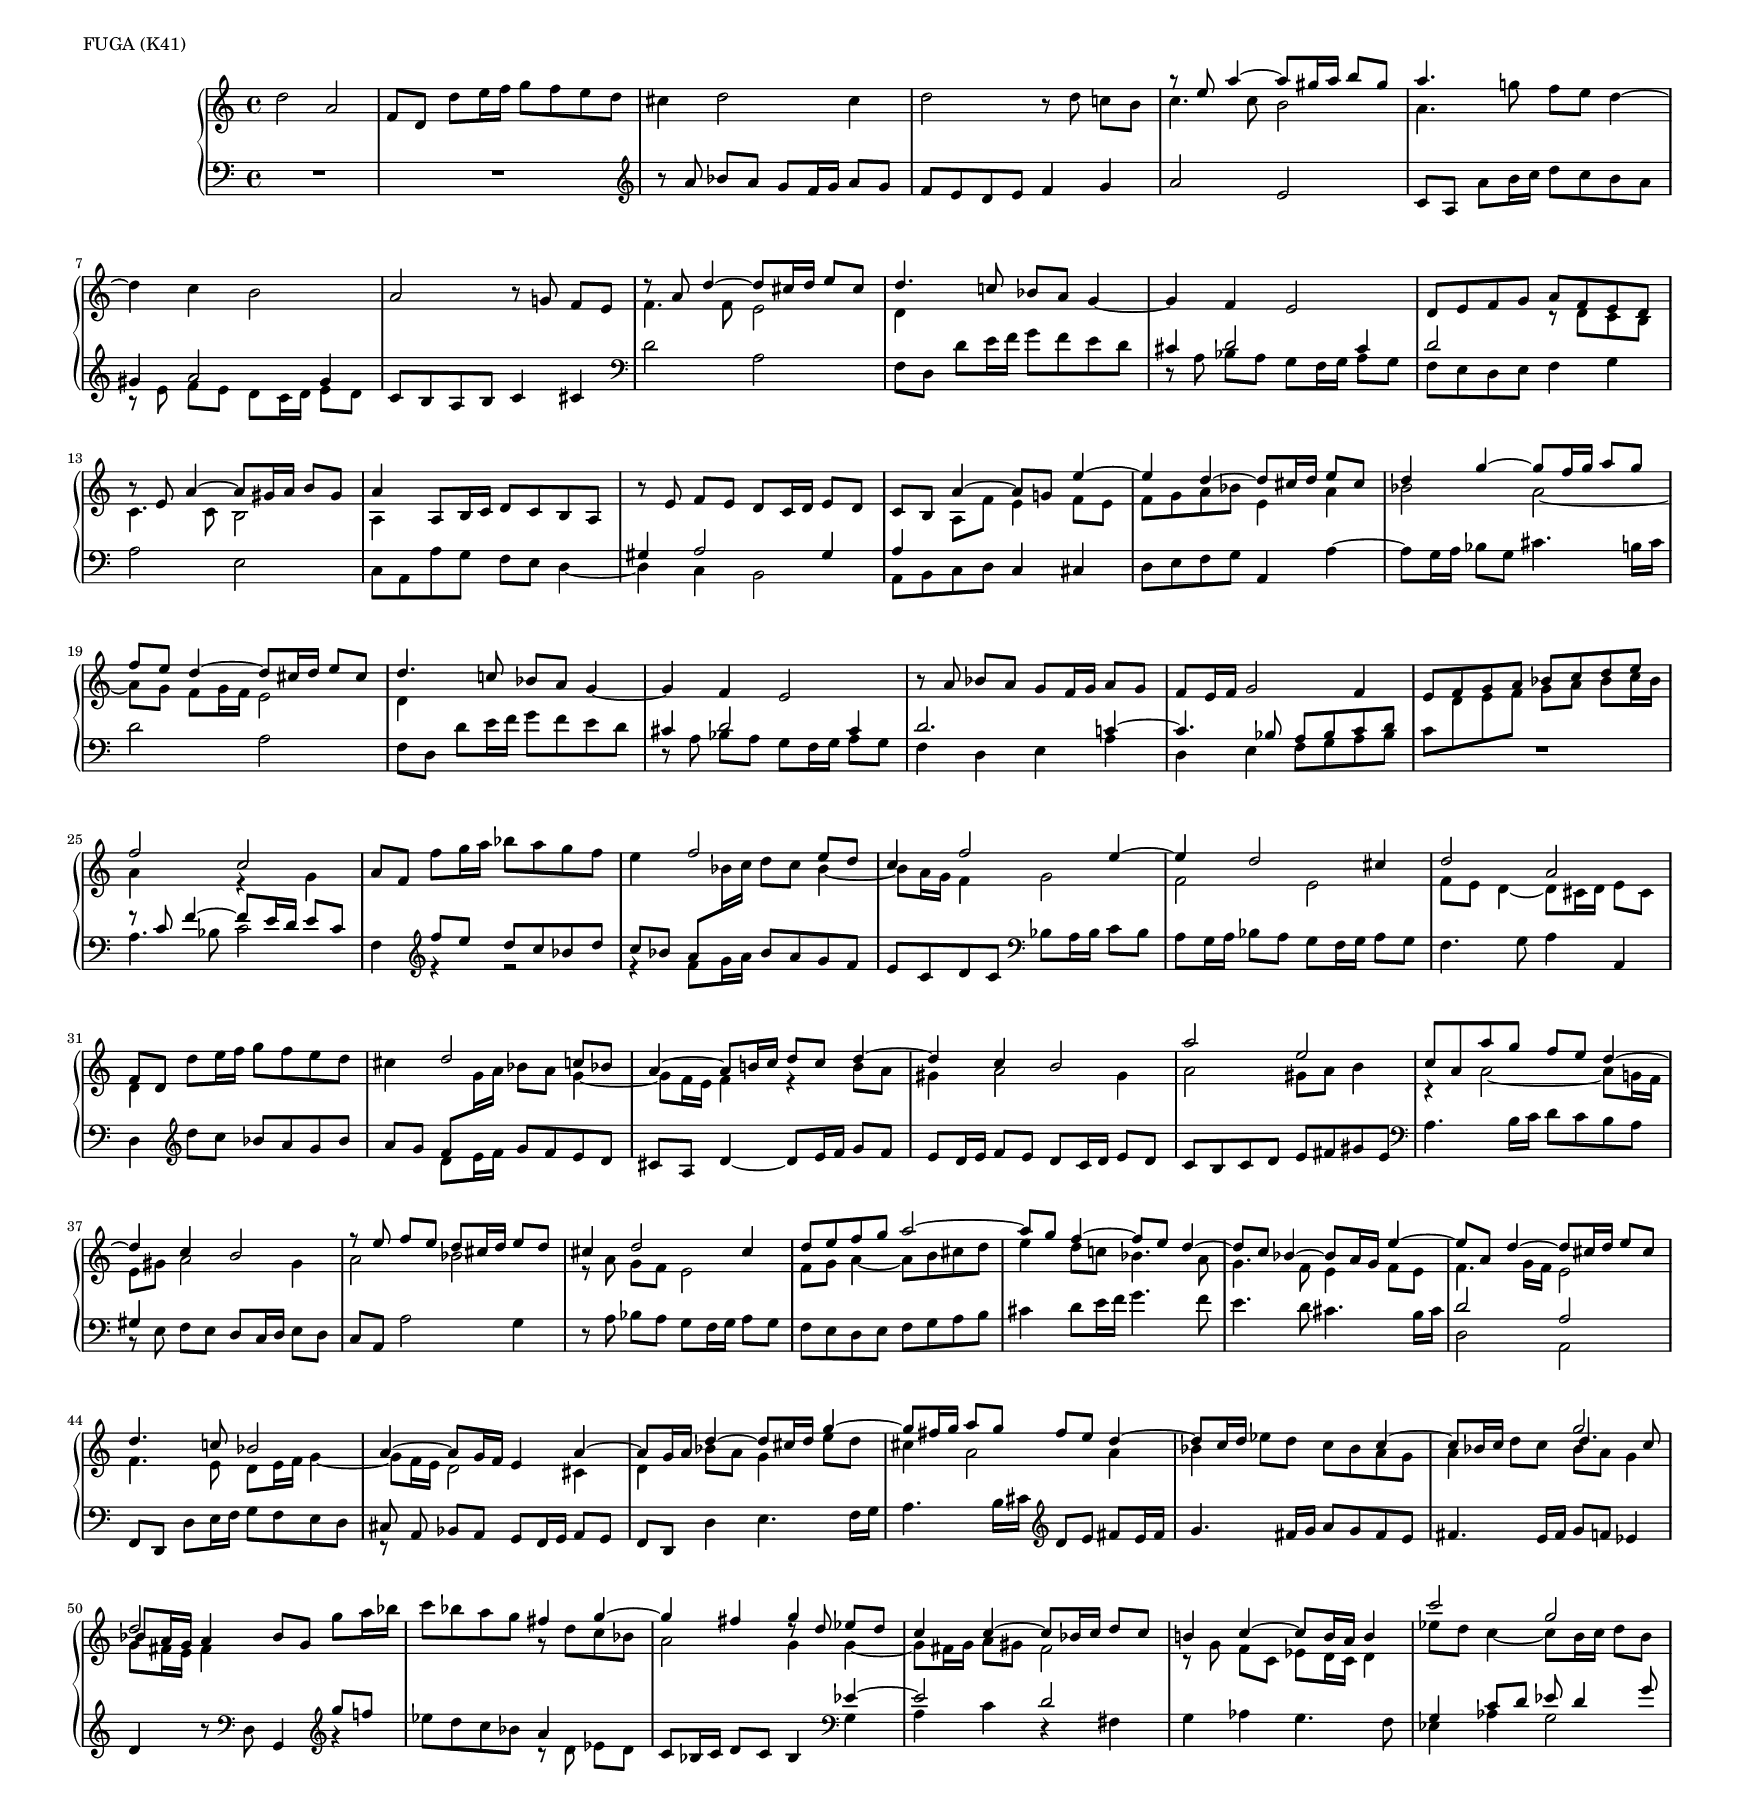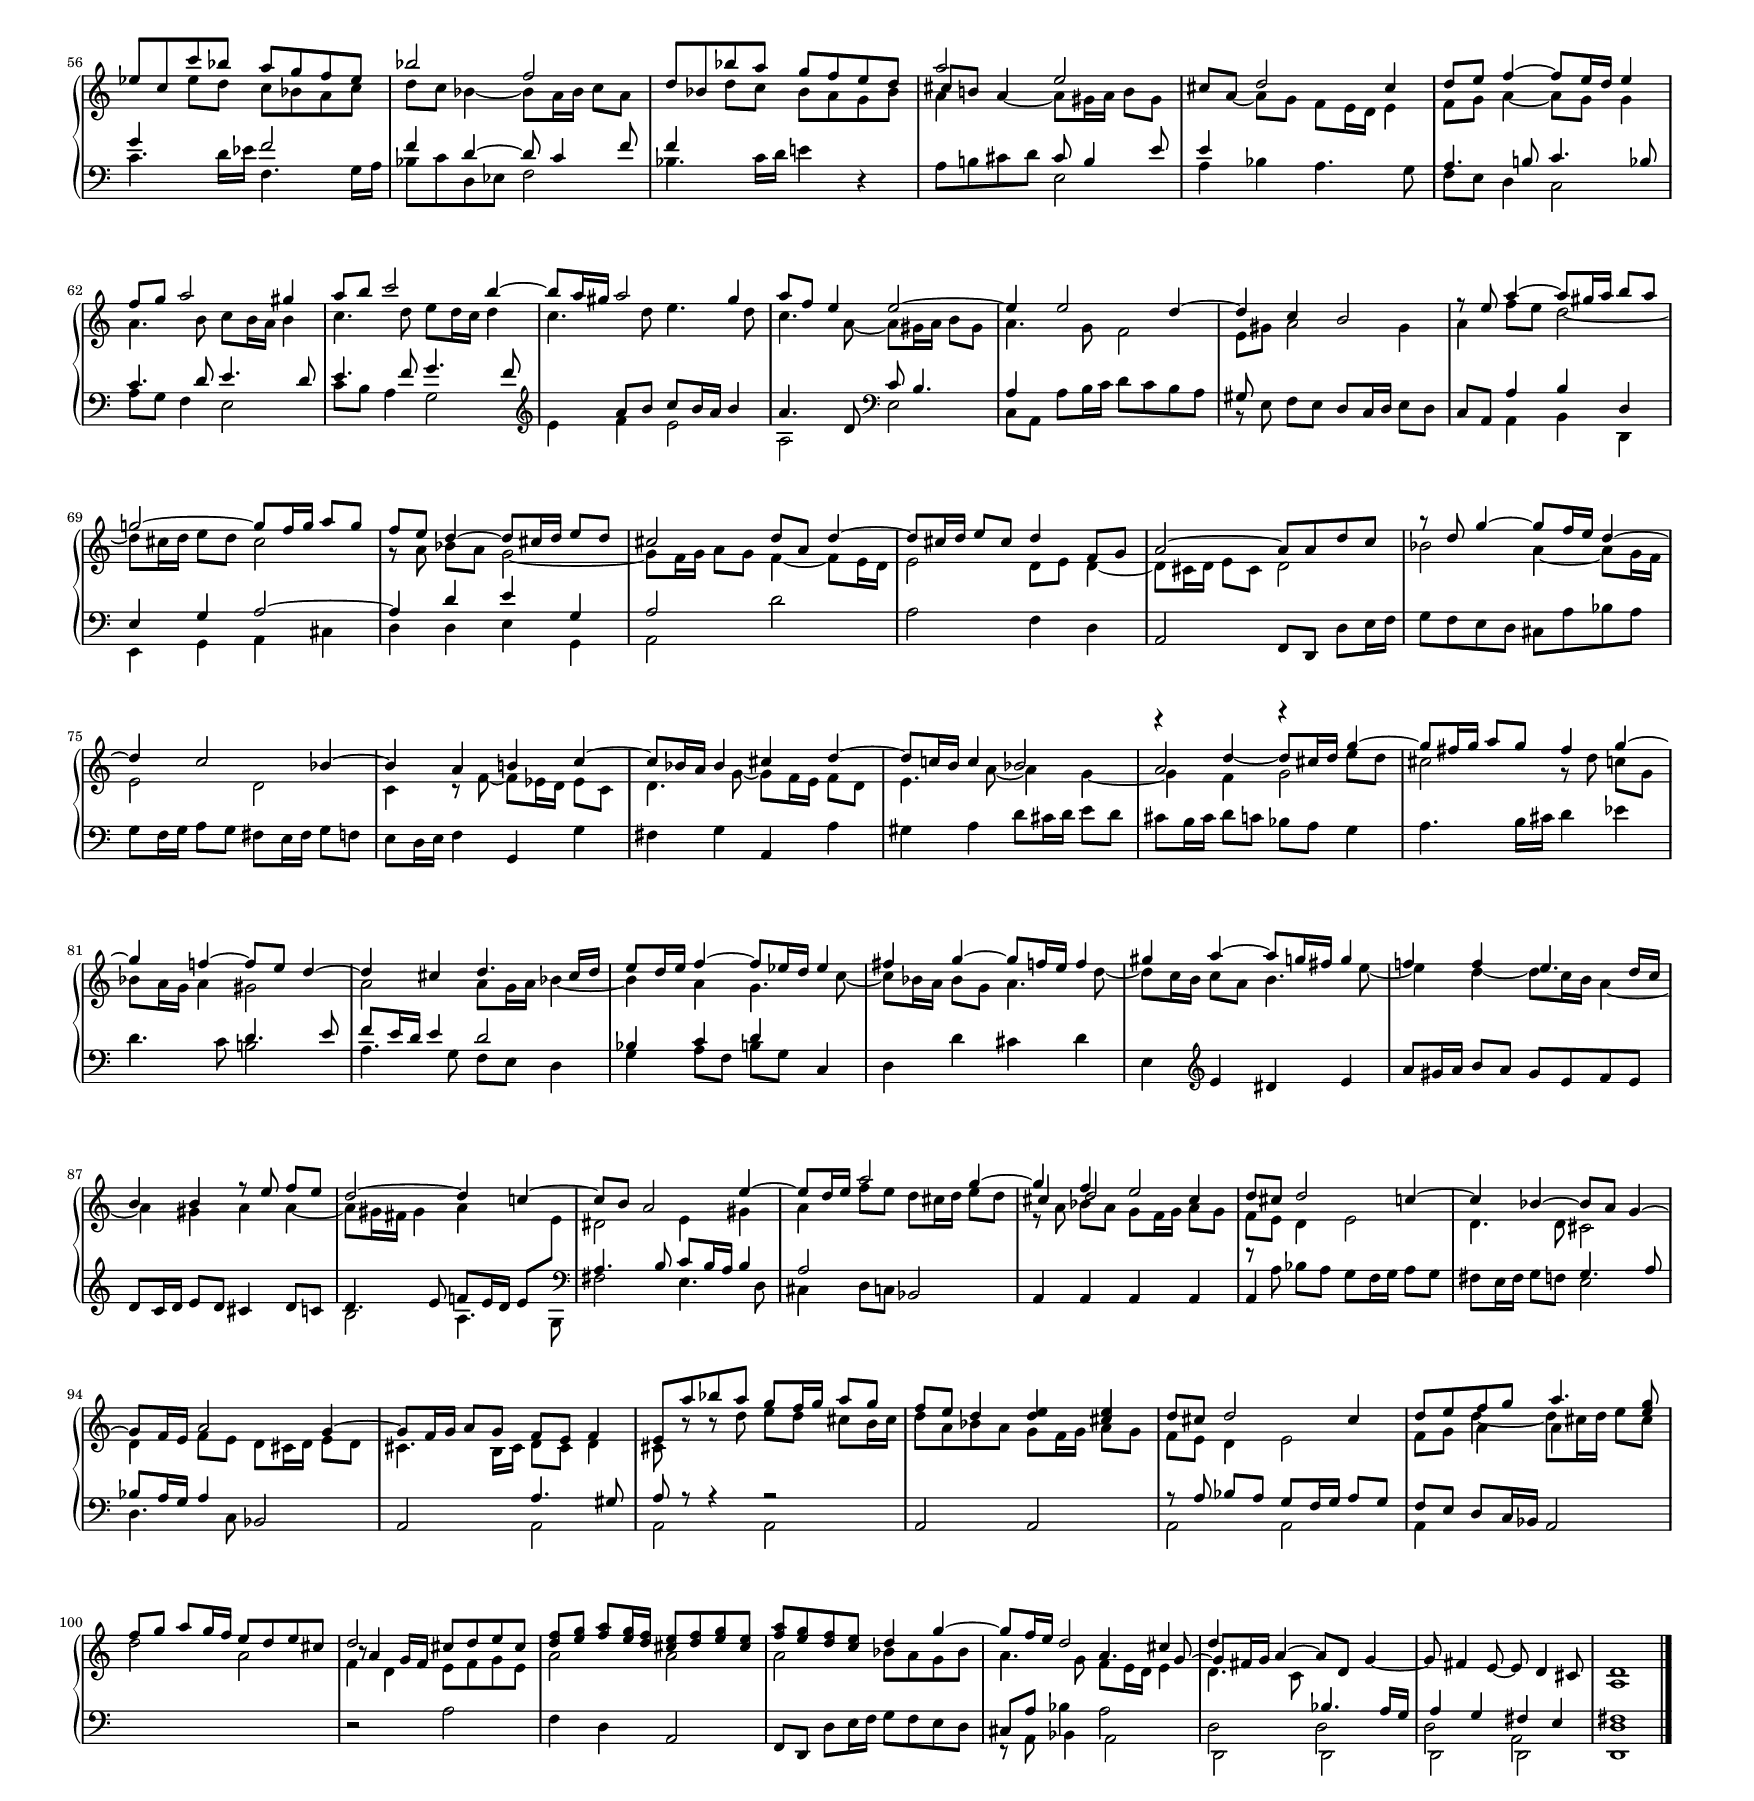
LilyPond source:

\version "2.18.2"
\version "2.18.2"

global = {
  \key c \major
  \time 4/4
}

su = \stemUp
sd = \stemDown
sn = \stemNeutral

rightOne = \relative c'' {
  \global \tieUp
  
  d2 a
  f8 d d' e16 f g8 f e d 
  cis4 d2 cis4
  d2 r8 d c![ b]
  
  \su r8 e a4 ~ a8 gis16 a b8 gis
  a4. s8 s2
  s1 
  a,2 r8 g! f[ e]
   
  r8 a d4 ~ d8 cis16 d e8 cis
  d4. c!8 bes a \once \tieDown g4 ~
  g f e2
  d8 e f g a f e d
  
  r8 e a4 ~ a8 gis16 a b8 gis
  a4 a,8 b16 c d8 c b a
  r e' f[ e] d c16 d e8 d
  c b a'4 ~ a8 g! e'4 ~
  
  e d ~ d8 cis16 d e8 cis
  d4 g ~ g8 f16 g a8 g
  f e d4 ~ d8 cis16 d e8 cis
  d4. c!8 bes a \once \tieDown g4 ~
  
  
  g4 f e2
  r8 a bes[ a] g f16 g a8 g
  f e16 f g2 f4
  e8 f g a bes c d e
  
  f2 c
  a8 f \sd f' g16 a bes8 a g f
  e4 \su f2 e8 d
  c4 f2 e4 ~
  
  e d2 cis4
  d2 a
  f8 d \sn d' e16 f g8 f e d
  cis4 \su d2 c8 bes!
  
  a4 ~ a8 b!16 c d8 c d4 ~
  d c b2
  a' e
  c8 a a' g f e d4 ~
  
  d c b2
  r8 e f[ e] d cis16 d e8 d
  cis4 d2 cis4
  d8 e f g a2 ~
  
  
  a8 g f4 ~ f8 e d4 ~
  d8 c bes4 ~ bes8 a16 g e'4 ~ 
  e8 a, d4 ~ d8 cis16 d e8 cis
  d4. c!8 bes2
  
  a4 ~ a8 g16 f e4 a ~
  a8 g16 a d4 ~ d8 cis16 d g4 ~
  g8 fis16 g a8 g fis e d4 ~
  d8 c16 d s2 c4 ~ 
  
  c8 bes16 c s4 \once \shiftOn d4. c8
  \once \shiftOn bes a16 g a4 bes8 g \sd g'8 a16 bes
  c8 bes a g \su fis4 g ~
  g fis g ees8 d
  
  c4 c ~ c8 bes16 c d8 c
  b!4 c ~ c8 b16 a b4
  c'2 g
  ees8 c c' bes a g f ees
  
  bes'2 f
  d8 bes bes' a g f e d
  a'2 e
  s4 d2 cis4
  
  
  d8 e f4 ~ f8 e16 d e4
  f8 g a2 gis4
  a8 b c2 b4 ~
  b8 a16 gis a2 gis4
  
  a8 f e4 e2 ~ 
  e4 e2 d4 ~
  d c b2
  r8 e a4 ~ a8 gis16 a b8 a
  
  g!2 ~ g8 f16 g a8 g
  f e d4 ~ d8 cis16 d e8 d
  cis2 d8 a d4 ~ 
  d8 cis16 d e8 cis d4 f,8 g
  
  a2 ~ a8 a d c
  r8 d g4 ~ g8 f16 e d4 ~ 
  d c2 bes4 ~
  bes a b c ~
  
  c8 bes16 a bes4 cis d ~
  d8 c!16 b c4 bes2 
  << { \su r4 s4 r4 g'4 ~ g8 fis16 g a8 g } \\ 
     { \su s4 d4 ~ d8 cis16 d \sn e8 d cis2 } \\ 
     { a2 s s } >>
  fis'4 g ~
  
  g f! ~ f8 e d4 ~
  d cis d4. cis16 d 
  e8 d16 e f4 ~ f8 ees16 d ees4
  fis g ~ g8 f16 e f4
  
  
  gis4 a ~ a8 g16 fis g4
  f! f e4. d16 c
  b4 b r8 e f[ e]
  
  d2 ~ d4 c! ~
  c8 b a2 e'4 ~
  e8 d16 e a2 g4 ~
  g f e2
  
  
  d8 cis d2 c4 ~
  c bes ~ bes8 a g4 ~
  g8 f16 e a2 g4 ~
  g8 f16 g a8 g f e f4
  
  e8 a' bes a g f16 g a8 g
  f e d4 <d e>4 <cis e> 
  d8 cis d2 cis4
  << {d8 e f g a4. <e g>8} \\ {s4 \shiftOnnn d4 ~ d8 cis16 d e8 cis} >>
  
  f g a g16 f e8 d e cis
  
  << {d2} \\ { 
      \once \override Rest.staff-position = #0 
      \once \override Rest.extra-offset = #'(1.5 . 0) 
      r8 \su a4 g16 f} \\
    {\sd f4 d} >>  
  cis'8 d e cis
  
  <d f> <e g> <f a> <e g>16 <d f> <cis e>8 <d f> <e g> <cis e>
  <f a> <e g> <d f> <c e> d4 g ~
  
  g8 f16 e << {d2 cis4 d} \\ {\su \tieUp \shiftOn s4 a4. \tieUp g8 ~ g fis16 g} >>
  a4 ~ a8 d, \tieDown g4 ~
  g8 fis4 e8 ~ e d4 cis8
  <a d>1 \bar "|."  
}

rightTwo = \relative c'' {
  \global \tieDown
  
  s1*4
  
  c4. c8 b2
  \sd a4. g'!8 f e \once \tieUp d4 ~
  d c b2 
  s1
  
  f4. f8 e2
  d4 s2.
  s1
  s2 r8 d c b
  
  c4. c8 b2
  a4 s2.
  s1
  s4 a8 f' e4 f8 e
  
  f g a bes e,4 a
  bes2 a ~
  a8 g f g16 f e2
  d4 s2.
  
  
  s1 s1 s1
  \change Staff ="left" c8 \change Staff ="right" d e f g a bes c16 bes
  
  a4 s e\rest g
  s4 \change Staff = "left" \clef treble \su f'8 e d c bes d
  c bes a \change Staff = "right" \sd bes16 c d8 c bes4 ~
  bes8 a16 g f4 g2
  
  f e 
  f8 e d4 ~ d8 cis16 d e8 cis
  d4 \change Staff = "left" \clef treble d'8 c \su bes a g bes
  a g f \change Staff = "right" \sd g16 a bes8 a g4 ~
  
  g8 f16 e f4 r b8 a
  gis4 a2 gis4
  a2 gis8 a b4
  r a2 ~ a8 g!16 f
  
  e8 gis a2 gis4
  a2 bes
  r8 a g[ f] e2
  f8 g a4 ~ a8 b cis d
  
  
  e4 d8 c! bes4. a8
  g4. f8 e4 f8 e
  f4. g16 f e2
  f4. e8 d e16 f g4 ~
  
  g8 f16 e d2 cis4
  d bes'8 a g4 e'8 d
  cis4 a2 a4
  bes ees8 d c bes a g
  
  a4 d8 c bes a g4
  g8 fis16 e fis4 s2
  s2 r8 d' c bes
  a2 g4 g ~
  
  g8 fis16 g a8 gis fis2
  r8 g f[ c] ees d16 c d4
  ees'8 d c4 ~ c8 b16 c d8 b
  s4 ees8 d c bes a c
  
  d8 c bes4 ~ bes8 a16 bes c8 a
  s4 d8 c bes a g bes
  \su \once \shiftOn cis8 b! a4 ~ \sd a8 gis16 a b8 gis
  \su cis[ a] ~ \sd a[ g] f e16 d e4
  
  
  f8 g a4 ~ a8 g g4
  a4. b8 c b16 a b4
  c4. d8 e d16 c d4
  c4. d8 e4. d8
  
  c4. a8 ~ a gis16 a b8 gis
  a4. g8 f2
  e8 gis a2 gis4
  a f'8 e d2 ~
  
  d8 cis16 d e8 d cis2
  r8 a bes[ a] g2 ~ 
  g8 f16 g a8 g f4 ~ f8 e16 d
  e2 d8 e d4 ~
  
  d8 cis16 d e8 cis d2
  bes'2 a4 ~ a8 g16 f
  e2 d
  c4 r8 f ~ f ees16 d ees8 c
  
  d4. g8 ~ g f16 e f8 d
  e4. a8 ~ a4 g ~
  g f g2
  s2 r8 d' c[ g]
  
  bes a16 g a4 gis2
  a a8 g16 a bes4 ~ 
  bes a g4. c8 ~
  c bes16 a bes8 g a4. d8 ~
  
  
  d c16 b c8 a b4. e8 ~
  e4 d ~ d8 c16 b a4 ~
  a gis a a ~ 
  
  a8 gis16 fis gis4 a s4
  dis,2 e4 gis
  a f'8 e d cis16 d e8 d
  \su \once \shiftOn cis4 \once \shiftOn d2  cis4
  
  \sd f,8 e d4 e2
  d4. d8 cis2
  d4 f8 e d cis16 d e8 d
  cis4. b16 cis d8 cis d4
  
  cis8 r r d' e d cis b16 cis
  d8 a bes a g f16 g a8 g
  f e d4 e2
  f8 g a4 a s4
  
  d2 a
  %<< {%\once \override Rest.staff-position = #0 \once \override NoteColumn.horizontal-shift = #1 
  %    r8 a4 g16 f} \\ {f4 d} >> e8 f g e
  s2 e8 f g e
  a2 a
  a bes8 a g bes
  
  a4. g8 f e16 d e4
  d4. c8 \change Staff = "left" \su bes4. a16 g
  a4 g fis e <d fis>1 \bar "|."
}

leftOne = \relative c'' {
  \global \tieUp
  
  R1 R1 \clef treble
  r8 a bes[ a] g f16g a8 g
  f e d e f4 g
  
  a2 e
  c8 a a' b16 c d8 c b a
  gis4 a2 gis4
  c,8 b a b c4 cis
  
  \clef bass d2 a
  f8 d d' e16 f g8 f e d
  \su cis4 d2 cis4
  d2 s2
  
  s1
  s1
  gis,4 a2 gis4
  a4 s2.
  
  s1 s1 s1 s1
  
  
  cis4 d2 cis4
  d2. c!4 ~
  c4. bes8 a bes c d
  s1
  
  r8 c f4 ~ f8 e16 d e8 c
  s1 s1 s1
  
  s1 s1 s1 s1
  
  s1 s1 s1 s1
  
  gis4 s2.
  s1 s1 s1
  
  s1 s1
  d'2 a
  s1
  
  cis,8 s s2.
  s1 s1 s1
  
  s2 \change Staff = "right" g'''2
  d s4 \change Staff = "left" \clef treble g8 f!
  \sd ees d c bes \su a4 s
  s2 \change Staff = "right" d8\rest \su d \change Staff = "left" ees,4 ~
  
  ees2 d
  s1
  g,4 c8 d ees d4 g8
  g4 s f2
  
  f4 d ~ d8 c4 f8
  f4 s2.
  \change Staff = "right" \sd a4 \change Staff = "left" s4 \su cis,8 b4 e8
  e4 s2.
  
  
  a,4. b!8 c4. bes8
  c4. d8 e4. d8
  e4. f8 g4. f8
  \clef treble s4 a8 b c b16 a b4
  
  a4. d,8 \clef bass c b4.
  a4 s2.
  gis8 s8 s2.
  s4 a4 b d,
  
  e g a2 ~ 
  a4 d e g,
  a2 s2
  s1
  
  s1 s1 s1 s1
  s1 s1 s1 s1
  
  s2 d4. e8 
  f e16 d e4 d2
  bes4 c d s4
  s1
  
  
  s1 s1 s1
  d4. e8 f! e16 d e8 \change Staff = "right" \sd e
  \change Staff = "left" \su a,4. b8 c b16 a b4
  a2 s2
  \change Staff = "right" \sd r8 a'8 bes[ a] g f16 g a8 g \change Staff = "left"
  
  s1
  s2 \su g,4. a8
  bes a16 g a4 s2
  s2 a4. gis8
  
  a a\rest a4\rest a2\rest
  s1
  a8\rest a bes[ a] g f16 g a8 g
  f e d c16 bes s2
  
  s1 s1 s1 s1
  
  cis8 a' \sd bes4 a2
  d, d
  d a
}

leftTwo = \relative c' {
  \global \tieDown
  
  s1*4
  
  s1*2
  \sd r8 e f[ e] d c16 d e8 d
  s1
  
  s1 s1
  r8 a bes[ a] g f16 g a8 g
  f e d e f4 g
  
  a2 e
  c8 a a' g f e d4 ~ 
  d c b2
  a8 b c d \sn c4 cis
  
  d8 e f g a,4 \once \tieUp a' ~
  a8 g16 a bes8 g cis4. b16 cis
  d2 a
  f8 d d' e16 f g8 f e d
  
  
  r8 a bes[ a] g f16 g a8 g
  f4 d e a
  d, e f8 g a bes
  R1
  
  a4. bes8 c2
  f,4 \clef treble e'\rest e2\rest 
  e4\rest \sd f8 g16 a \sn bes8 a g f 
  e c d c \clef bass bes a16 bes c8 bes
  
  a g16 a bes8 a g f16 g a8 g
  f4. g8 a4 a,
  d \clef treble s2.
  s4 \sd d'8 e16 f \sn g8 f e d
  
  cis a d4 ~ d8 e16 f g8 f
  e d16 e f8 e d c16 d e8 d
  c b c d e fis gis e
  \clef bass a,4. b16 c d8 c b a
  
  r8 e8 f[ e] d c16 d e8 d
  c a a'2 g4
  r8 a bes[ a] g f16 g a8 g
  f e d e f g a b
  
  
  cis4 d8 e16 f g4. f8
  e4. d8 cis4. b16 cis
  d,2 \once \sd a
  f8 d d' e16 f g8 f e d
  
  r8 a bes[ a] g f16 g a8 g
  f d d'4 e4. f16 g
  a4. b16 cis \clef treble d8 e fis e16 fis
  g4. fis16 g a8 g fis e
  
  fis4. e16 fis g8 f ees4
  d4 r8 \clef bass d,8 g,4 \clef treble r4
  s2 \sd r8 d'' ees[ d] \sn
  c bes16 c d8 c bes4 \clef bass g4
  
  a c r fis,
  g aes g4. f8
  ees4 aes g2
  c4. d16 ees f,4. g16 a
  
  bes8 c d, ees f2
  bes4. c16 d e!4 r4
  a,8 b! cis d e,2
  a4 bes a4. g8
  
  
  \sd f e d4 c2
  a'8 g f4 e2
  c'8 b a4 g2
  \clef treble e'4 f e2
  
  a,2 \clef bass e
  c8 a a' b16 c d8 c b a
  \sn r8 e f[ e] d c16 d e8 d 
  c a \sd a4 b d,
  
  e g a cis
  d d e g,
  a2 d'
  a f4 d
  
  \sn a2 f8 d d' e16 f 
  g8 f e d cis a' bes a
  g f16 g a8 g fis e16 fis g8 f
  e d16 e f4 g, g'
  
  fis g a, a'
  gis a d8 cis16 d e8 d
  cis b16 cis d8 c bes a g4
  a4. b16 cis d4 ees
  
  d4. c8 b!2
  a4. g8 f e d4
  g a8 f b g c,4
  d d' cis d
  
  
  e, \clef treble e' dis e
  a8 gis16 a b8 a gis e f e
  d c16 d e8 d cis4 d8 c
  
  \sd b2 a4. g8
  \clef bass fis2 e4. d8
  cis4 d8 c \sn bes2
  a4 a a a
  
  << {r8 \sd a'} \\ {\su a,4}>> bes'8 a g f16 g a8 g
  fis e16 fis g8 f e2
  d4. \sd c8 \su bes2
  a2 \sd a
  
  a a
  \sn a a
  \sd a a
  a4 s \sn a2
  
  s1
  r2 a'2
  f4 d a2
  f8 d d' e16 f g8 f e d
  
  r \sd a8 bes4 a2
  d, d
  d d
  d1 \bar "|."
}



#(set-global-staff-size 15.5)

\header {
  meter = "FUGA (K41)"
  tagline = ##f
}

\paper {
  #(set-paper-size "a3")
  print-page-number = ##f
  between-system-padding = #0.1
  between-system-space = #0.1
  ragged-last-bottom = ##f
  ragged-bottom = ##f
  
  top-margin = 12 \cm
  bottom-margin = 0.3 \cm
}

\score {
  \new PianoStaff <<
    \new Staff = "right" {
      << 
        { \rightOne }
        { \rightTwo }
      >>
    }
    \new Staff = "left" { 
      <<
        { \clef bass \leftOne }
        { \clef bass \leftTwo } 
      >>
    }
  >>
  \layout { }
}
